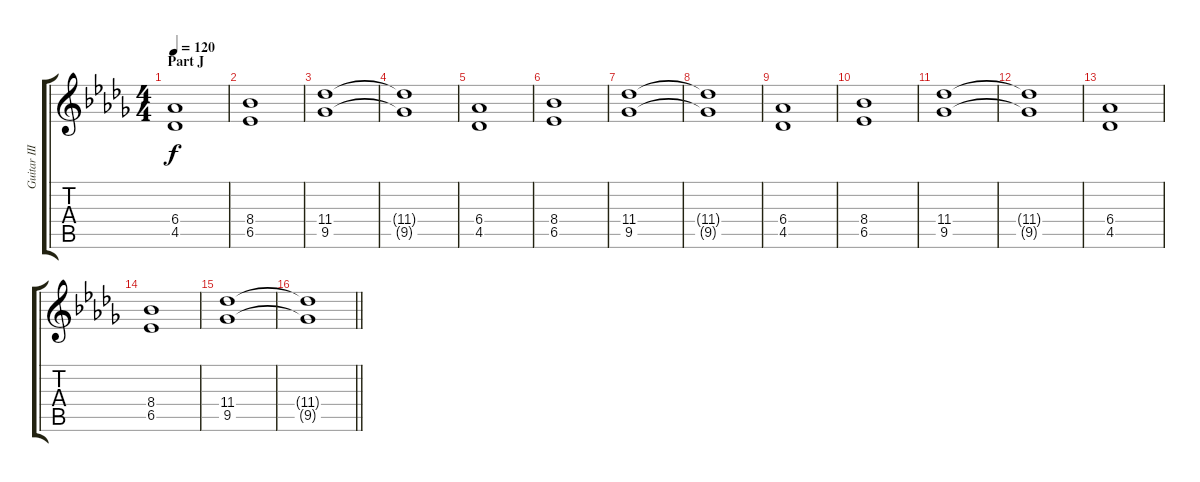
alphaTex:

\track ("Guitar III (Inoran)" "Guitar III") {instrument distortionguitar}
\staff {score tabs}
\tuning (E4 B3 G3 D3 A2 E2) {hide}
\ts (4 4)
\section ("" "Part J")
\tempo 120
\clef g2
\ks db
(6.4 4.5).1{dy f} |
(8.4 6.5).1 |
(11.4 9.5).1 |
(11.4{t} 9.5{t}).1 |
(6.4 4.5).1 |
(8.4 6.5).1 |
(11.4 9.5).1 |
(11.4{t} 9.5{t}).1 |
(6.4 4.5).1 |
(8.4 6.5).1 |
(11.4 9.5).1 |
(11.4{t} 9.5{t}).1 |
(6.4 4.5).1 |
(8.4 6.5).1 |
(11.4 9.5).1 |
\barLineRight lightlight
(11.4{t} 9.5{t}).1
